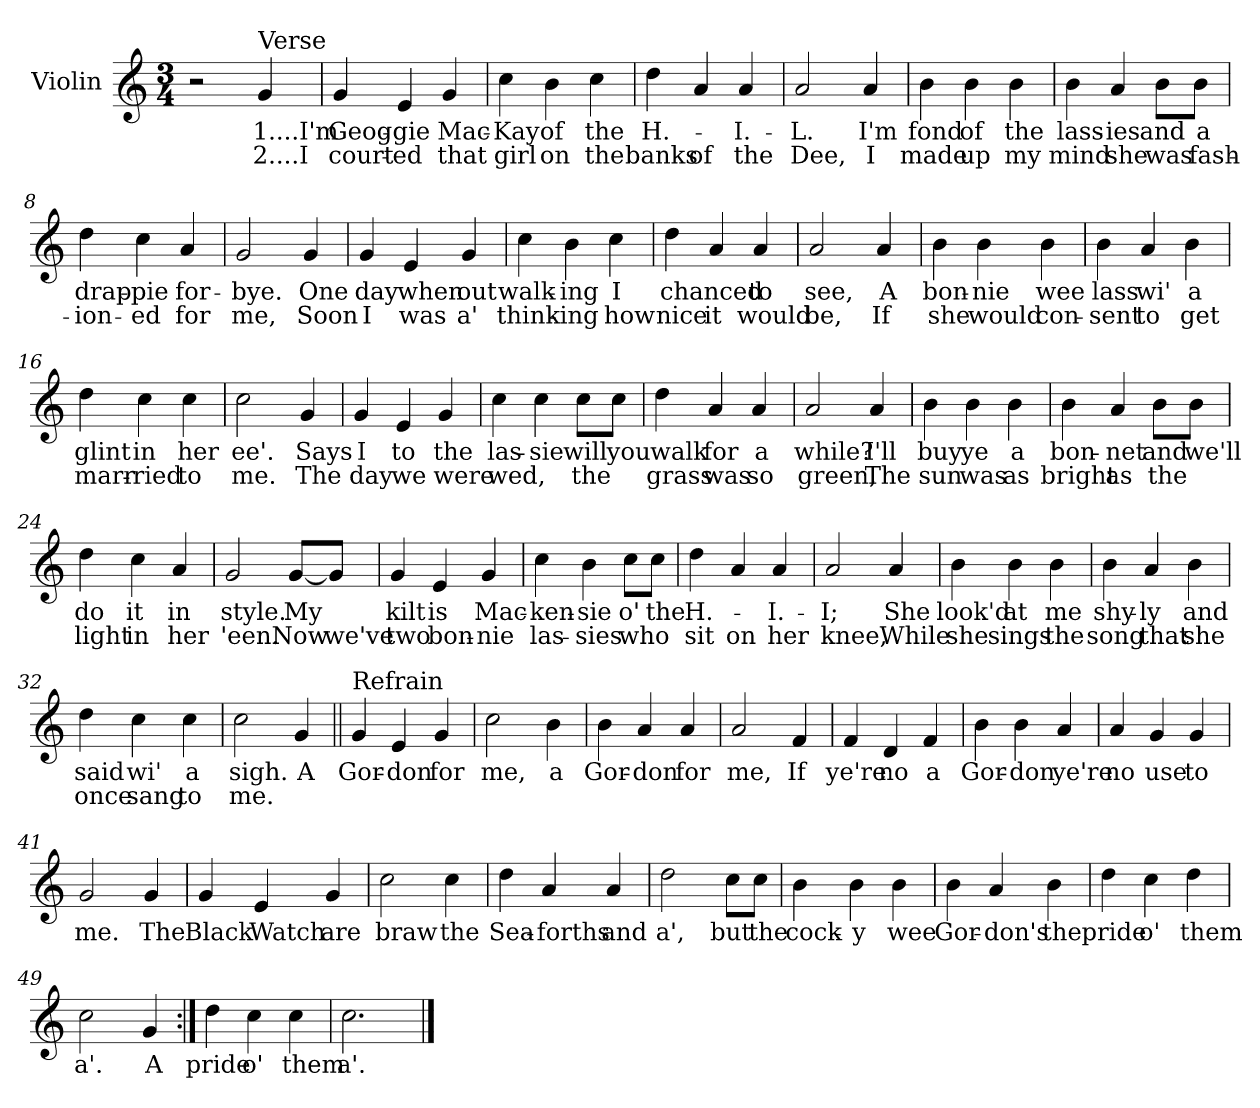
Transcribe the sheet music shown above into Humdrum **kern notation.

**kern	**text	**text
*part1	*part1	*part1
*staff1	*staff1	*staff1
*I"Violin	*	*
*I'Vln	*	*
*clefG2	*	*
*k[]	*	*
*C:	*	*
*M3/4	*	*
=1	=1	=1
2r	.	.
!LO:TX:a:t=Verse	!	!
4g/	1....I'm	2....I
=2	=2	=2
4g/	Geog-	court-
4e/	-gie	-ed
4g/	Mac-	that
=3	=3	=3
4cc\	-Kay	girl
4b\	of	on
4cc\	the	the
=4	=4	=4
4dd\	H.-	banks
4a/	.	of
4a/	-I.-	the
=5	=5	=5
2a/	-L.	Dee,
4a/	I'm	I
=6	=6	=6
4b\	fond	made
4b\	of	up
4b\	the	my
!!LO:LB:g=z
=7	=7	=7
4b\	lass-	mind
4a/	-ies	she
8b\L	and	was
8b\J	a	fash-
=8	=8	=8
4dd\	drap-	-ion-
4cc\	-pie	-ed
4a/	for-	for
=9	=9	=9
2g/	-bye.	me,
4g/	One	Soon
=10	=10	=10
4g/	day	I
4e/	when	was
4g/	out	a'
=11	=11	=11
4cc\	walk-	think-
4b\	-ing	-ing
4cc\	I	how
=12	=12	=12
4dd\	chanced	nice
4a/	.	it
4a/	to	would
!!LO:LB:g=z
=13	=13	=13
2a/	see,	be,
4a/	A	If
=14	=14	=14
4b\	bon-	she
4b\	-nie	would
4b\	wee	con-
=15	=15	=15
4b\	lass	-sent
4a/	wi'	to
4b\	a	get
=16	=16	=16
4dd\	glint	marr-
4cc\	in	-ried
4cc\	her	to
=17	=17	=17
2cc\	ee'.	me.
4g/	Says	The
=18	=18	=18
4g/	I	day
4e/	to	we
4g/	the	were
!!LO:LB:g=z
=19	=19	=19
4cc\	las-	wed,
4cc\	-sie	.
8cc\L	will	the
8cc\J	you	.
=20	=20	=20
4dd\	walk	grass
4a/	for	was
4a/	a	so
=21	=21	=21
2a/	while?	green,
4a/	I'll	The
=22	=22	=22
4b\	buy	sun
4b\	ye	was
4b\	a	as
=23	=23	=23
4b\	bon-	bright
4a/	-net	as
8b\L	and	the
8b\J	we'll	.
=24	=24	=24
4dd\	do	light
4cc\	it	in
4a/	in	her
!!LO:LB:g=z
=25	=25	=25
2g/	style.	'een.
[8g/L	My	Now
8g/J]	.	we've
=26	=26	=26
4g/	kilt	two
4e/	is	bon-
4g/	Mac-	-nie
=27	=27	=27
4cc\	-ken-	las-
4b\	-sie	-sies
8cc\L	o'	who
8cc\J	the	.
=28	=28	=28
4dd\	H.-	sit
4a/	.	on
4a/	-I.-	her
=29	=29	=29
2a/	-I;	knee,
4a/	She	While
=30	=30	=30
4b\	look'd	she
4b\	at	sings
4b\	me	the
!!LO:LB:g=z
=31	=31	=31
4b\	shy-	song
4a/	-ly	that
4b\	and	she
=32	=32	=32
4dd\	said	once
4cc\	wi'	sang
4cc\	a	to
=33	=33	=33
2cc\	sigh.	me.
4g/	A	.
=34||	=34||	=34||
!LO:TX:a:t=Refrain	!	!
4g/	Gor-	.
4e/	-don	.
4g/	for	.
=35	=35	=35
2cc\	me,	.
4b\	a	.
=36	=36	=36
4b\	Gor-	.
4a/	-don	.
4a/	for	.
=37	=37	=37
2a/	me,	.
4f/	If	.
!!LO:LB:g=z
=38	=38	=38
4f/	ye're	.
4d/	no	.
4f/	a	.
=39	=39	=39
4b\	Gor-	.
4b\	-don	.
4a/	ye're	.
=40	=40	=40
4a/	no	.
4g/	use	.
4g/	to	.
=41	=41	=41
2g/	me.	.
4g/	The	.
=42	=42	=42
4g/	Black	.
4e/	Watch	.
4g/	are	.
=43	=43	=43
2cc\	braw	.
4cc\	the	.
=44	=44	=44
4dd\	Sea-	.
4a/	-forths	.
4a/	and	.
=45	=45	=45
2dd\	a',	.
8cc\L	but	.
8cc\J	the	.
!!LO:LB:g=z
=46	=46	=46
4b\	cock-	.
4b\	-y	.
4b\	wee	.
=47	=47	=47
4b\	Gor-	.
4a/	-don's	.
4b\	the	.
=48	=48	=48
4dd\	pride	.
4cc\	o'	.
4dd\	them	.
=49	=49	=49
2cc\	a'.	.
4g/	A	.
=50:|!	=50:|!	=50:|!
4dd\	pride	.
4cc\	o'	.
4cc\	them	.
=51	=51	=51
2.cc\	a'.	.
==	==	==
*-	*-	*-
